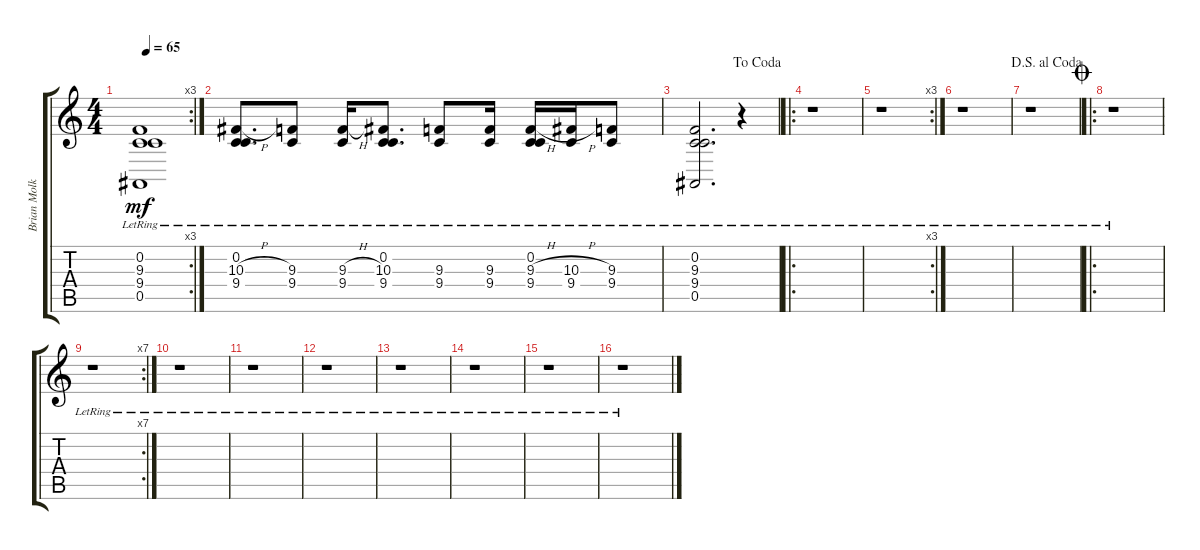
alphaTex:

\track ("Brian Molko" "Brian Molk") {instrument vibraphone}
\staff {score tabs}
\tuning (C4 C4 Ab3 Eb3 Bb2 F2) {hide}
\rc 3
\ts (4 4)
\tempo 65
\clef g2
\ks c
(0.2{lr} 9.3{lr} 9.4{lr} 0.5{lr}).1{dy mf} |
(0.2{lr} 10.3{h lr} 9.4{lr}).8{d} (9.3{lr} 9.4{lr}).8 (9.3{h lr} 9.4{lr}).16 (0.2{lr} 10.3{lr} 9.4{lr}).8{d} (9.3{lr} 9.4{lr}).8 (9.3{lr} 9.4{lr}).16 (0.2{lr} 9.3{h lr} 9.4{lr}).16 (10.3{h lr} 9.4{lr}).16 (9.3{lr} 9.4{lr}).8 |
\jump dacoda
(0.2{lr} 9.3{lr} 9.4{lr} 0.5{lr}).2{d} r.4 |
\ro
r.1 |
\rc 3
r.1 |
r.1 |
\jump dalsegnoalcoda
r.1 |
\ro
\jump coda
r.1 |
\rc 7
r.1 |
r.1 |
r.1 |
r.1 |
r.1 |
r.1 |
r.1 |
r.1
